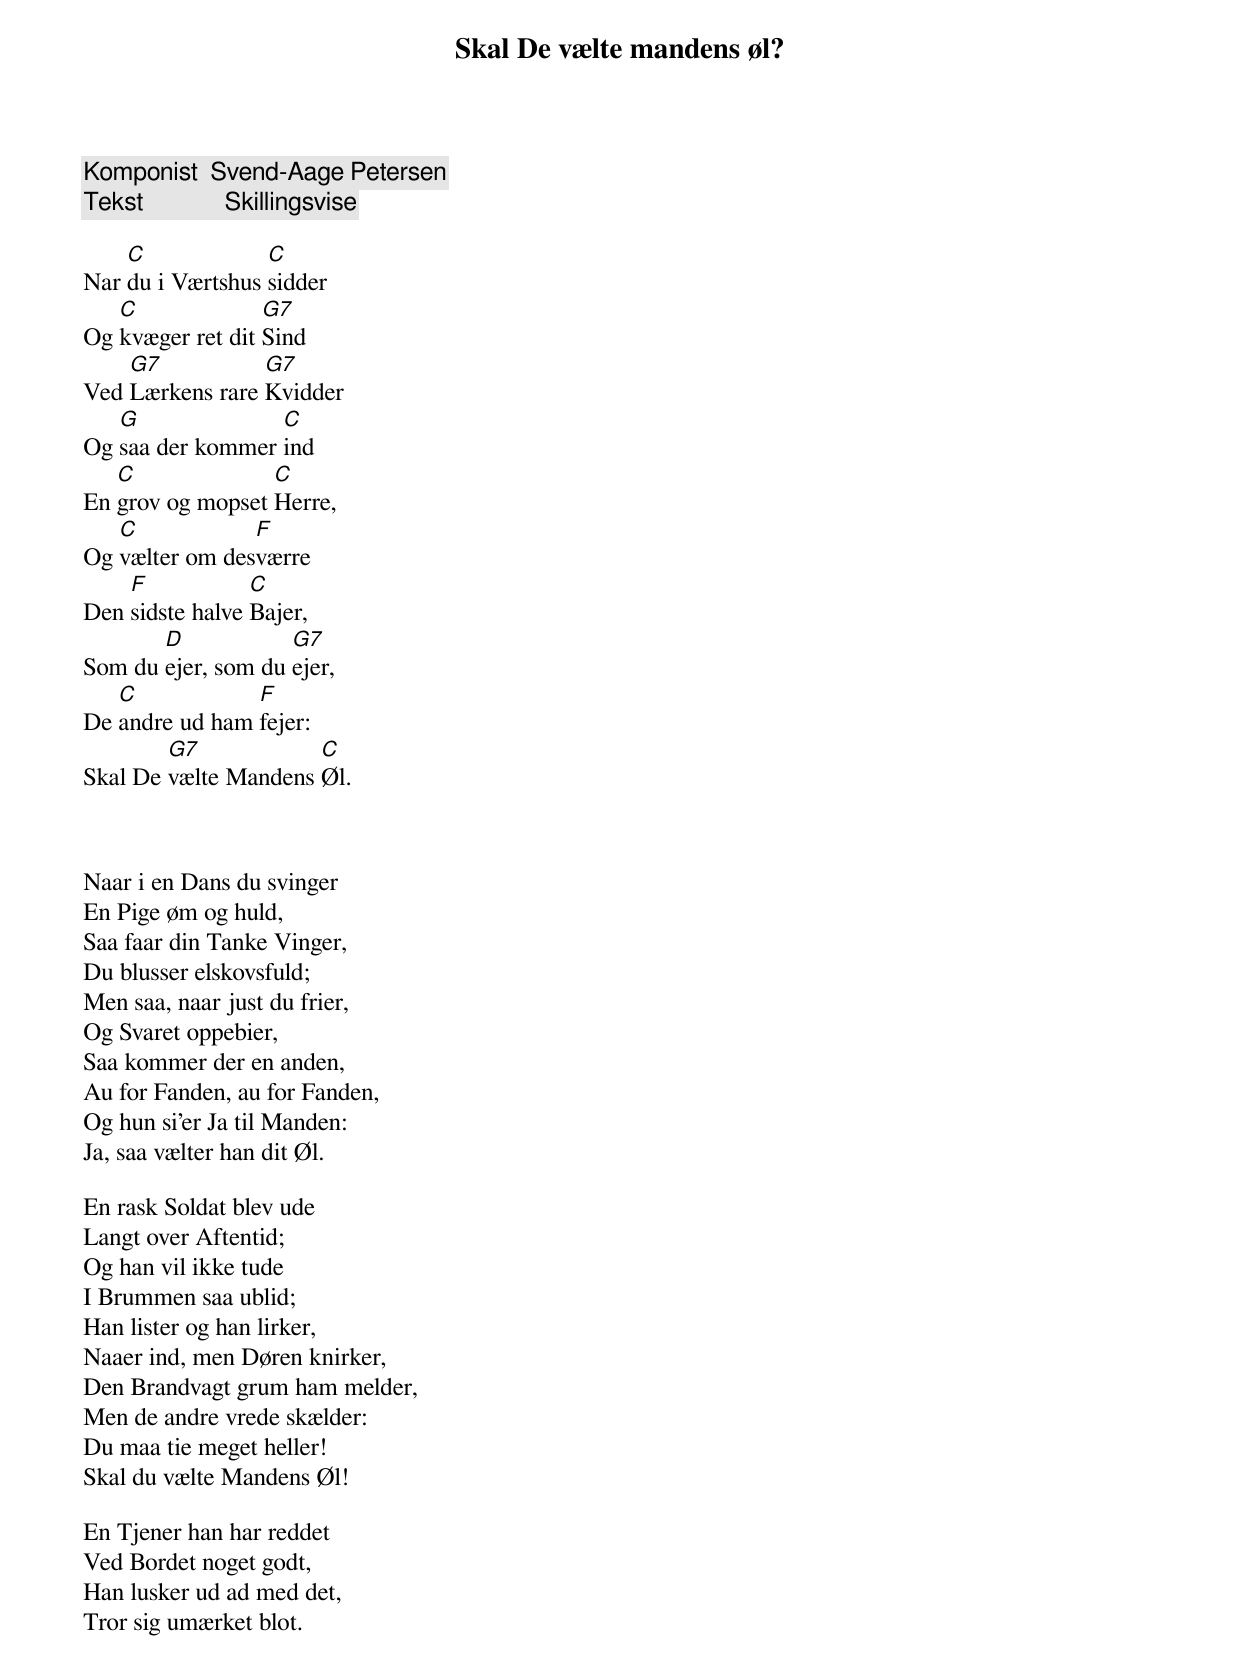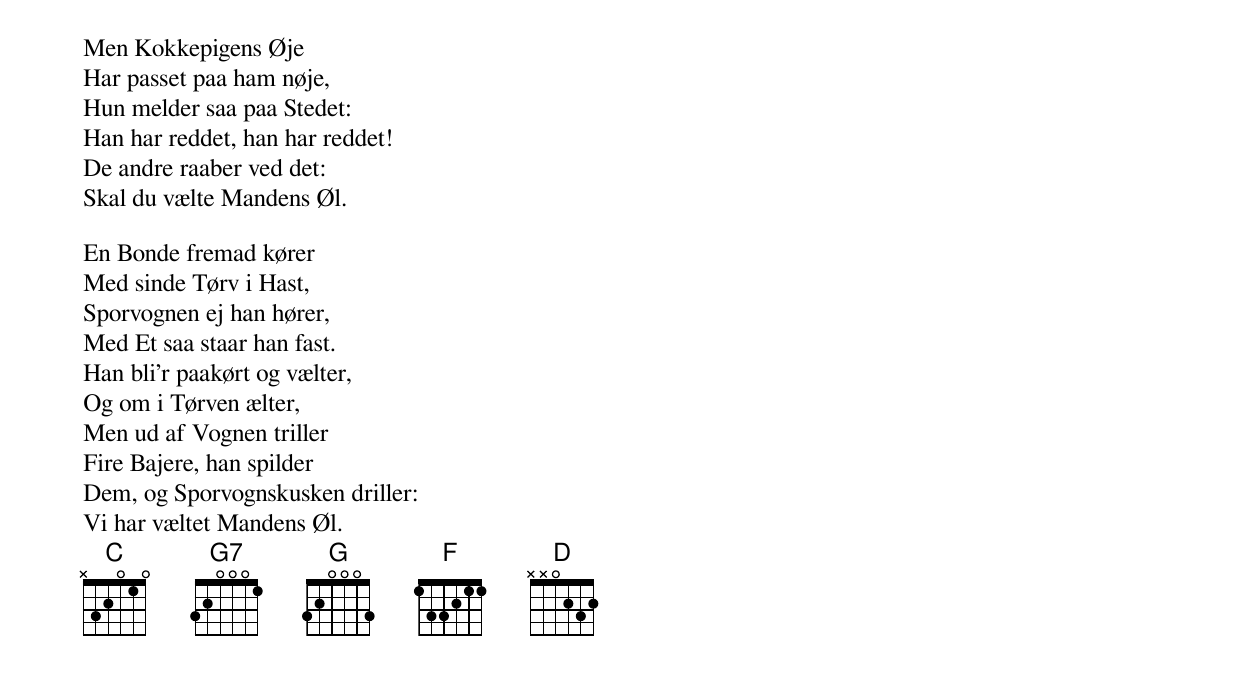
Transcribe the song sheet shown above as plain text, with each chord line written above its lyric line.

{title: Skal De vælte mandens øl?}


Komponist  Svend-Aage Petersen
Tekst             Skillingsvise

    C             C
Nar du i Værtshus sidder
   C              G7
Og kvæger ret dit Sind
    G7           G7
Ved Lærkens rare Kvidder
   G              C
Og saa der kommer ind
   C              C
En grov og mopset Herre,
   C            F
Og vælter om desværre
    F            C
Den sidste halve Bajer,
       D            G7
Som du ejer, som du ejer,
   C            F
De andre ud ham fejer:
        G7            C
Skal De vælte Mandens Øl.



Naar i en Dans du svinger
En Pige øm og huld,
Saa faar din Tanke Vinger,
Du blusser elskovsfuld;
Men saa, naar just du frier,
Og Svaret oppebier,
Saa kommer der en anden,
Au for Fanden, au for Fanden,
Og hun si'er Ja til Manden:
Ja, saa vælter han dit Øl.

En rask Soldat blev ude
Langt over Aftentid;
Og han vil ikke tude
I Brummen saa ublid;
Han lister og han lirker,
Naaer ind, men Døren knirker,
Den Brandvagt grum ham melder,
Men de andre vrede skælder:
Du maa tie meget heller!
Skal du vælte Mandens Øl!

En Tjener han har reddet
Ved Bordet noget godt,
Han lusker ud ad med det,
Tror sig umærket blot.
Men Kokkepigens Øje
Har passet paa ham nøje,
Hun melder saa paa Stedet:
Han har reddet, han har reddet!
De andre raaber ved det:
Skal du vælte Mandens Øl.

En Bonde fremad kører
Med sinde Tørv i Hast,
Sporvognen ej han hører,
Med Et saa staar han fast.
Han bli'r paakørt og vælter,
Og om i Tørven ælter,
Men ud af Vognen triller
Fire Bajere, han spilder
Dem, og Sporvognskusken driller:
Vi har væltet Mandens Øl.
